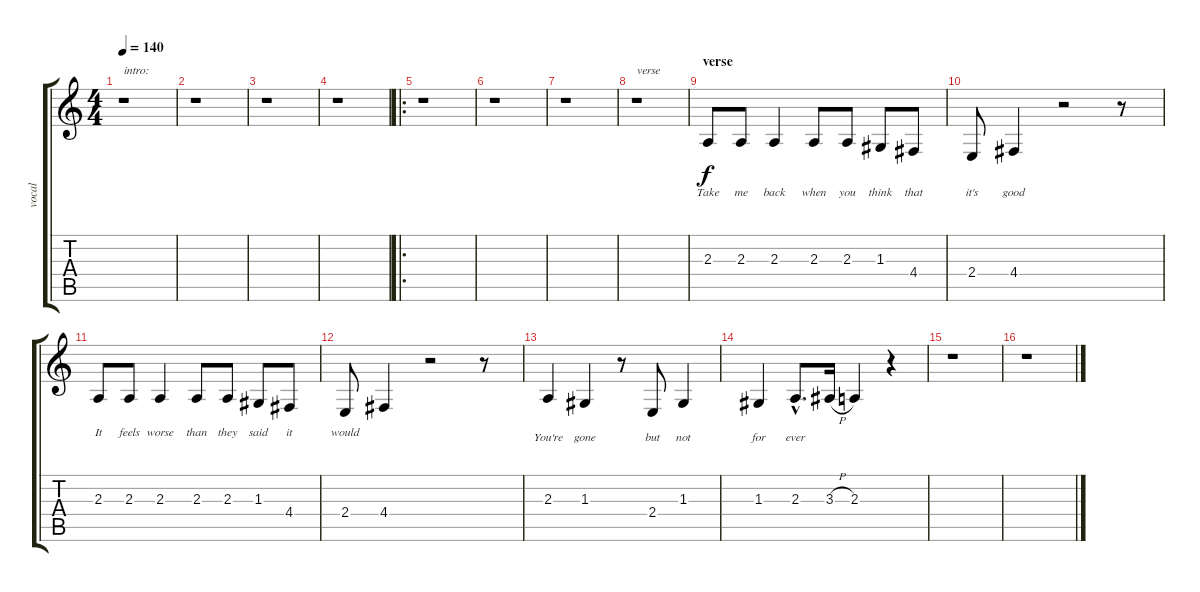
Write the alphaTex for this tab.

\track ("vocal" "vocal") {instrument tenorsax}
\staff {score tabs}
\tuning (E4 B3 G3 D3 A2 E2) {hide}
\ts (4 4)
\tempo 140
\clef g2
\ks c
r.1{txt "intro:" dy f instrument tenorsax} |
r.1 |
r.1 |
r.1 |
\ro
r.1 |
r.1 |
r.1 |
r.1{txt "verse"} |
\section ("" "verse")
2.3.8{lyrics (0 "Take") lyrics (1 "") lyrics (2 "") lyrics (3 "") lyrics (4 "")} 2.3.8{lyrics (0 "me") lyrics (1 "") lyrics (2 "") lyrics (3 "") lyrics (4 "")} 2.3.4{lyrics (0 "back") lyrics (1 "") lyrics (2 "") lyrics (3 "") lyrics (4 "")} 2.3.8{lyrics (0 "when") lyrics (1 "") lyrics (2 "") lyrics (3 "") lyrics (4 "")} 2.3.8{lyrics (0 "you") lyrics (1 "") lyrics (2 "") lyrics (3 "") lyrics (4 "")} 1.3.8{lyrics (0 "think") lyrics (1 "") lyrics (2 "") lyrics (3 "") lyrics (4 "")} 4.4.8{lyrics (0 "that") lyrics (1 "") lyrics (2 "") lyrics (3 "") lyrics (4 "")} |
2.4.8{lyrics (0 "it's") lyrics (1 "") lyrics (2 "") lyrics (3 "") lyrics (4 "")} 4.4.4{lyrics (0 "good") lyrics (1 "") lyrics (2 "") lyrics (3 "") lyrics (4 "")} r.2 r.8 |
2.3.8{lyrics (0 "It") lyrics (1 "") lyrics (2 "") lyrics (3 "") lyrics (4 "")} 2.3.8{lyrics (0 "feels") lyrics (1 "") lyrics (2 "") lyrics (3 "") lyrics (4 "")} 2.3.4{lyrics (0 "worse") lyrics (1 "") lyrics (2 "") lyrics (3 "") lyrics (4 "")} 2.3.8{lyrics (0 "than") lyrics (1 "") lyrics (2 "") lyrics (3 "") lyrics (4 "")} 2.3.8{lyrics (0 "they") lyrics (1 "") lyrics (2 "") lyrics (3 "") lyrics (4 "")} 1.3.8{lyrics (0 "said") lyrics (1 "") lyrics (2 "") lyrics (3 "") lyrics (4 "")} 4.4.8{lyrics (0 "it") lyrics (1 "") lyrics (2 "") lyrics (3 "") lyrics (4 "")} |
2.4.8{lyrics (0 "would") lyrics (1 "") lyrics (2 "") lyrics (3 "") lyrics (4 "")} 4.4.4 r.2 r.8 |
2.3.4{lyrics (0 "") lyrics (1 "You're") lyrics (2 "") lyrics (3 "") lyrics (4 "")} 1.3.4{lyrics (0 "") lyrics (1 "gone") lyrics (2 "") lyrics (3 "") lyrics (4 "")} r.8 2.4.8{lyrics (0 "") lyrics (1 "but") lyrics (2 "") lyrics (3 "") lyrics (4 "")} 1.3.4{lyrics (0 "") lyrics (1 "not") lyrics (2 "") lyrics (3 "") lyrics (4 "")} |
1.3.4{lyrics (0 "") lyrics (1 "for") lyrics (2 "") lyrics (3 "") lyrics (4 "")} 2.3{hac}.8{d lyrics (0 "") lyrics (1 "ever") lyrics (2 "") lyrics (3 "") lyrics (4 "")} 3.3{h}.16 2.3.4 r.4 |
r.1 |
r.1
